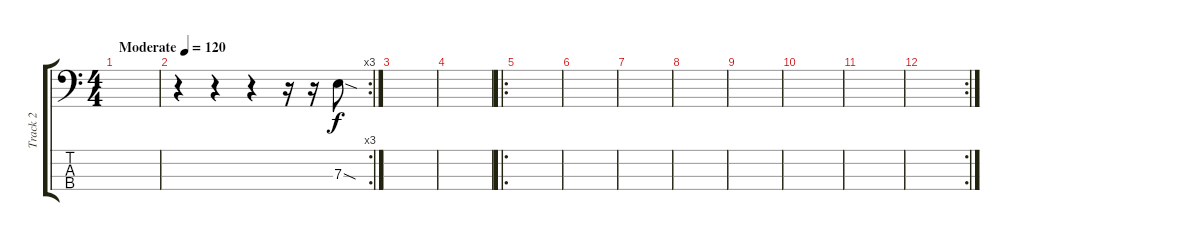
\track ("Track 2" "Track 2") {instrument electricbassfinger}
\staff {score tabs}
\tuning (G2 D2 A1 E1) {hide}
\ts (4 4)
\tempo (120 "Moderate")
\clef f4
\ks c
|
\rc 3
r.4 r.4 r.4 r.16 r.16 7.3{sod}.8 |
|
|
\ro
|
|
|
|
|
|
|
\rc 2
